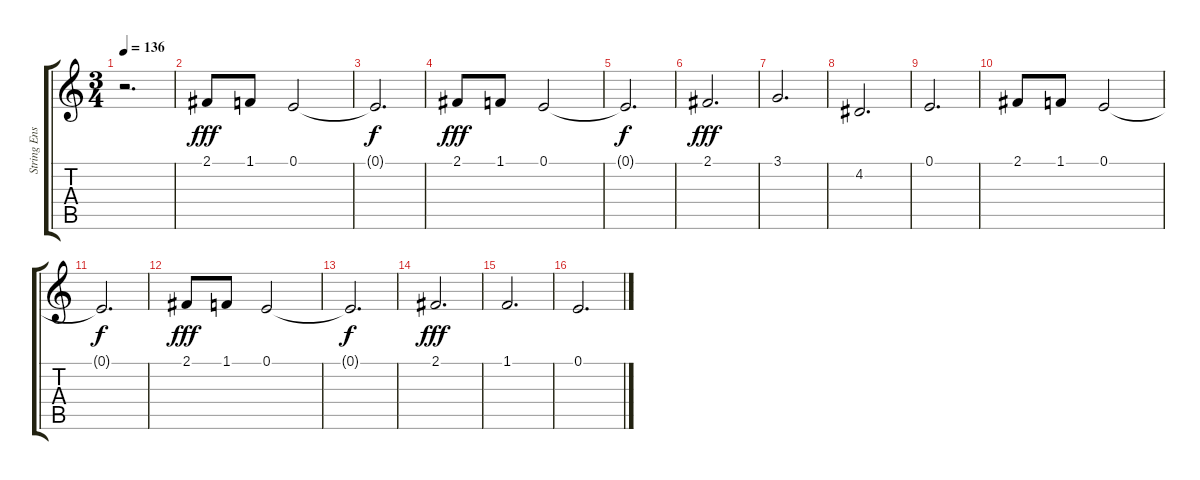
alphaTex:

\track ("String Ensemble 1" "String Ens") {instrument stringensemble1}
\staff {score tabs}
\tuning (E4 B3 G3 D3 A2 E2) {hide}
\ts (3 4)
\tempo 136
\clef g2
\ks c
r.2{d dy fff} |
2.1.8 1.1.8 0.1.2 |
0.1{t}.2{d dy f} |
2.1.8{dy fff} 1.1.8 0.1.2 |
0.1{t}.2{d dy f} |
2.1.2{d dy fff} |
3.1.2{d} |
4.2.2{d} |
0.1.2{d} |
2.1.8 1.1.8 0.1.2 |
0.1{t}.2{d dy f} |
2.1.8{dy fff} 1.1.8 0.1.2 |
0.1{t}.2{d dy f} |
2.1.2{d dy fff} |
1.1.2{d} |
0.1.2{d}
